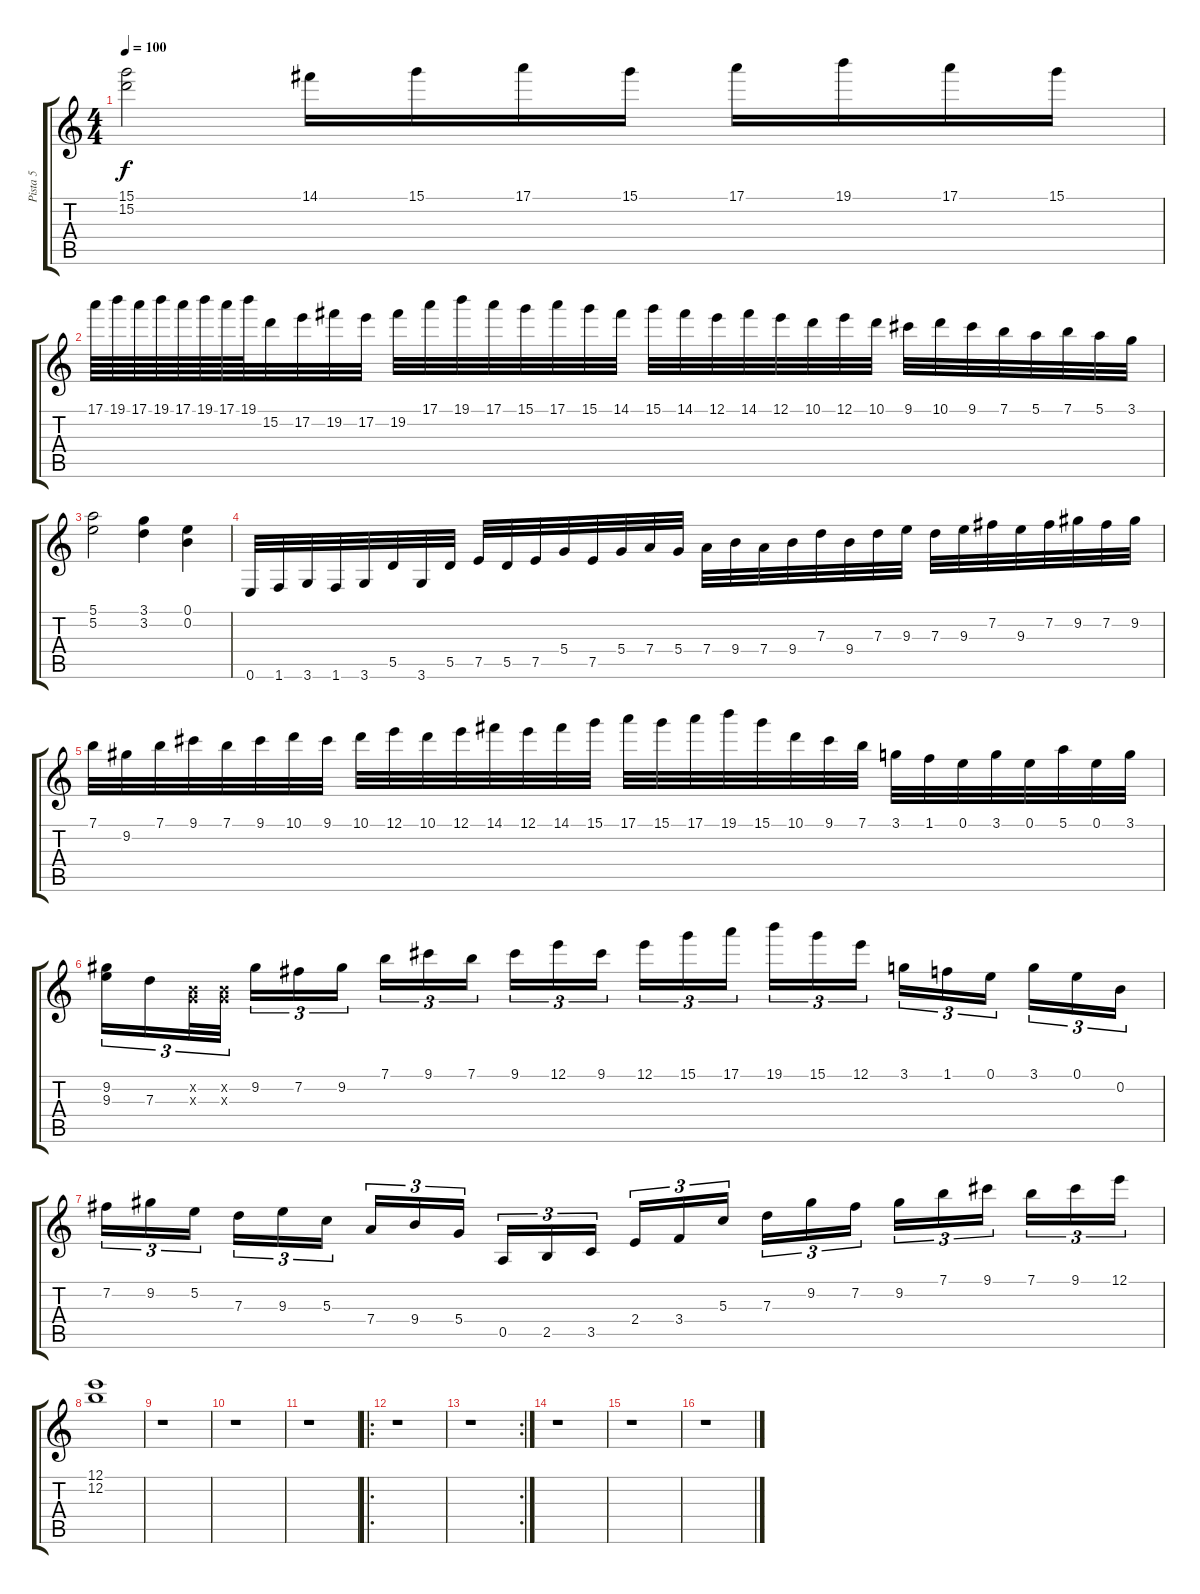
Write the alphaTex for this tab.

\track ("Pista 5" "Pista 5") {instrument overdrivenguitar}
\staff {score tabs}
\tuning (E4 B3 G3 D3 A2 E2) {hide}
\ts (4 4)
\tempo 100
\clef g2
\ks c
(15.1 15.2).2{dy f} 14.1.16 15.1.16 17.1.16 15.1.16 17.1.16 19.1.16 17.1.16 15.1.16 |
17.1.64 19.1.64 17.1.64 19.1.64 17.1.64 19.1.64 17.1.64 19.1.64 15.2.32 17.2.32 19.2.32 17.2.32 19.2.32 17.1.32 19.1.32 17.1.32 15.1.32 17.1.32 15.1.32 14.1.32 15.1.32 14.1.32 12.1.32 14.1.32 12.1.32 10.1.32 12.1.32 10.1.32 9.1.32 10.1.32 9.1.32 7.1.32 5.1.32 7.1.32 5.1.32 3.1.32 |
(5.1 5.2).2 (3.1 3.2).4 (0.1 0.2).4 |
0.6.32 1.6.32 3.6.32 1.6.32 3.6.32 5.5.32 3.6.32 5.5.32 7.5.32 5.5.32 7.5.32 5.4.32 7.5.32 5.4.32 7.4.32 5.4.32 7.4.32 9.4.32 7.4.32 9.4.32 7.3.32 9.4.32 7.3.32 9.3.32 7.3.32 9.3.32 7.2.32 9.3.32 7.2.32 9.2.32 7.2.32 9.2.32 |
7.1.32 9.2.32 7.1.32 9.1.32 7.1.32 9.1.32 10.1.32 9.1.32 10.1.32 12.1.32 10.1.32 12.1.32 14.1.32 12.1.32 14.1.32 15.1.32 17.1.32 15.1.32 17.1.32 19.1.32 15.1.32 10.1.32 9.1.32 7.1.32 3.1.32 1.1.32 0.1.32 3.1.32 0.1.32 5.1.32 0.1.32 3.1.32 |
(9.2 9.3).16{tu (3 2)} 7.3.16{tu (3 2)} (0.2{x} 0.3{x}).32{tu (3 2)} (0.2{x} 0.3{x}).32{tu (3 2)} 9.2.16{tu (3 2)} 7.2.16{tu (3 2)} 9.2.16{tu (3 2)} 7.1.16{tu (3 2)} 9.1.16{tu (3 2)} 7.1.16{tu (3 2)} 9.1.16{tu (3 2)} 12.1.16{tu (3 2)} 9.1.16{tu (3 2)} 12.1.16{tu (3 2)} 15.1.16{tu (3 2)} 17.1.16{tu (3 2)} 19.1.16{tu (3 2)} 15.1.16{tu (3 2)} 12.1.16{tu (3 2)} 3.1.16{tu (3 2)} 1.1.16{tu (3 2)} 0.1.16{tu (3 2)} 3.1.16{tu (3 2)} 0.1.16{tu (3 2)} 0.2.16{tu (3 2)} |
7.2.16{tu (3 2)} 9.2.16{tu (3 2)} 5.2.16{tu (3 2)} 7.3.16{tu (3 2)} 9.3.16{tu (3 2)} 5.3.16{tu (3 2)} 7.4.16{tu (3 2)} 9.4.16{tu (3 2)} 5.4.16{tu (3 2)} 0.5.16{tu (3 2)} 2.5.16{tu (3 2)} 3.5.16{tu (3 2)} 2.4.16{tu (3 2)} 3.4.16{tu (3 2)} 5.3.16{tu (3 2)} 7.3.16{tu (3 2)} 9.2.16{tu (3 2)} 7.2.16{tu (3 2)} 9.2.16{tu (3 2)} 7.1.16{tu (3 2)} 9.1.16{tu (3 2)} 7.1.16{tu (3 2)} 9.1.16{tu (3 2)} 12.1.16{tu (3 2)} |
(12.1 12.2).1 |
r.1 |
r.1 |
r.1 |
\ro
r.1 |
\rc 2
r.1 |
r.1 |
r.1 |
r.1
